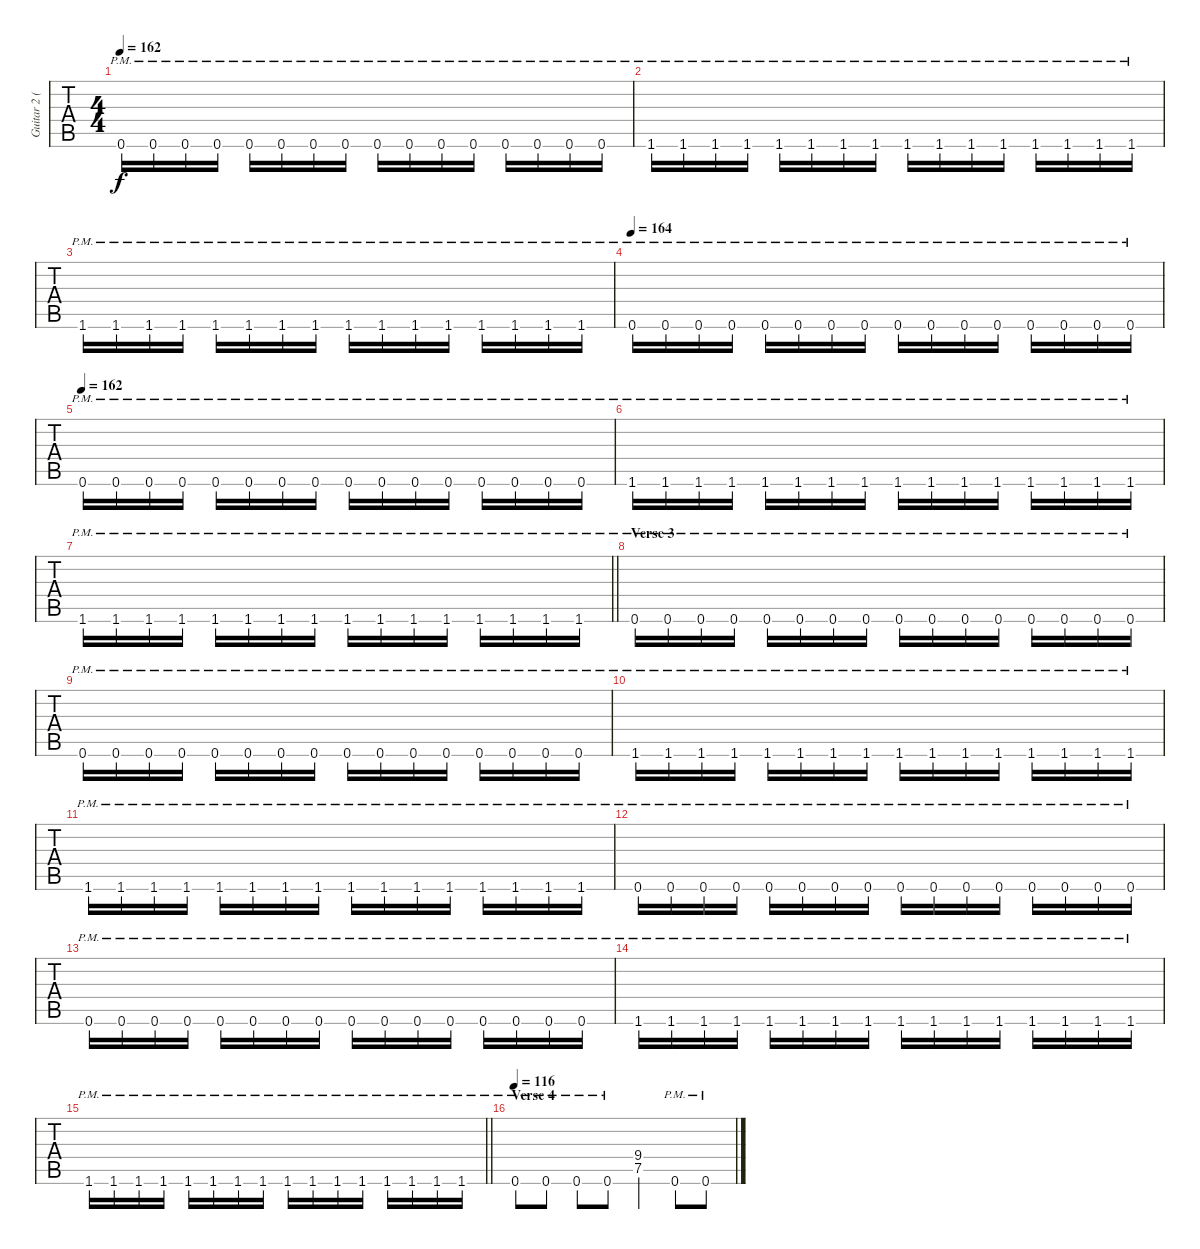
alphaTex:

\track ("Guitar 2 (James Murphy)" "Guitar 2 (") {instrument distortionguitar}
\staff {tabs}
\tuning (D4 A3 F3 C3 G2 D2) {hide}
\ts (4 4)
\tempo 162
\clef g2
\ks c
0.6{pm}.16{dy f} 0.6{pm}.16 0.6{pm}.16 0.6{pm}.16 0.6{pm}.16 0.6{pm}.16 0.6{pm}.16 0.6{pm}.16 0.6{pm}.16 0.6{pm}.16 0.6{pm}.16 0.6{pm}.16 0.6{pm}.16 0.6{pm}.16 0.6{pm}.16 0.6{pm}.16 |
1.6{pm}.16 1.6{pm}.16 1.6{pm}.16 1.6{pm}.16 1.6{pm}.16 1.6{pm}.16 1.6{pm}.16 1.6{pm}.16 1.6{pm}.16 1.6{pm}.16 1.6{pm}.16 1.6{pm}.16 1.6{pm}.16 1.6{pm}.16 1.6{pm}.16 1.6{pm}.16 |
1.6{pm}.16 1.6{pm}.16 1.6{pm}.16 1.6{pm}.16 1.6{pm}.16 1.6{pm}.16 1.6{pm}.16 1.6{pm}.16 1.6{pm}.16 1.6{pm}.16 1.6{pm}.16 1.6{pm}.16 1.6{pm}.16 1.6{pm}.16 1.6{pm}.16 1.6{pm}.16 |
\tempo 164
0.6{pm}.16 0.6{pm}.16 0.6{pm}.16 0.6{pm}.16 0.6{pm}.16 0.6{pm}.16 0.6{pm}.16 0.6{pm}.16 0.6{pm}.16 0.6{pm}.16 0.6{pm}.16 0.6{pm}.16 0.6{pm}.16 0.6{pm}.16 0.6{pm}.16 0.6{pm}.16 |
\tempo 162
0.6{pm}.16 0.6{pm}.16 0.6{pm}.16 0.6{pm}.16 0.6{pm}.16 0.6{pm}.16 0.6{pm}.16 0.6{pm}.16 0.6{pm}.16 0.6{pm}.16 0.6{pm}.16 0.6{pm}.16 0.6{pm}.16 0.6{pm}.16 0.6{pm}.16 0.6{pm}.16 |
1.6{pm}.16 1.6{pm}.16 1.6{pm}.16 1.6{pm}.16 1.6{pm}.16 1.6{pm}.16 1.6{pm}.16 1.6{pm}.16 1.6{pm}.16 1.6{pm}.16 1.6{pm}.16 1.6{pm}.16 1.6{pm}.16 1.6{pm}.16 1.6{pm}.16 1.6{pm}.16 |
\barLineRight lightlight
1.6{pm}.16 1.6{pm}.16 1.6{pm}.16 1.6{pm}.16 1.6{pm}.16 1.6{pm}.16 1.6{pm}.16 1.6{pm}.16 1.6{pm}.16 1.6{pm}.16 1.6{pm}.16 1.6{pm}.16 1.6{pm}.16 1.6{pm}.16 1.6{pm}.16 1.6{pm}.16 |
\section ("" "Verse 3")
0.6{pm}.16 0.6{pm}.16 0.6{pm}.16 0.6{pm}.16 0.6{pm}.16 0.6{pm}.16 0.6{pm}.16 0.6{pm}.16 0.6{pm}.16 0.6{pm}.16 0.6{pm}.16 0.6{pm}.16 0.6{pm}.16 0.6{pm}.16 0.6{pm}.16 0.6{pm}.16 |
0.6{pm}.16 0.6{pm}.16 0.6{pm}.16 0.6{pm}.16 0.6{pm}.16 0.6{pm}.16 0.6{pm}.16 0.6{pm}.16 0.6{pm}.16 0.6{pm}.16 0.6{pm}.16 0.6{pm}.16 0.6{pm}.16 0.6{pm}.16 0.6{pm}.16 0.6{pm}.16 |
1.6{pm}.16 1.6{pm}.16 1.6{pm}.16 1.6{pm}.16 1.6{pm}.16 1.6{pm}.16 1.6{pm}.16 1.6{pm}.16 1.6{pm}.16 1.6{pm}.16 1.6{pm}.16 1.6{pm}.16 1.6{pm}.16 1.6{pm}.16 1.6{pm}.16 1.6{pm}.16 |
1.6{pm}.16 1.6{pm}.16 1.6{pm}.16 1.6{pm}.16 1.6{pm}.16 1.6{pm}.16 1.6{pm}.16 1.6{pm}.16 1.6{pm}.16 1.6{pm}.16 1.6{pm}.16 1.6{pm}.16 1.6{pm}.16 1.6{pm}.16 1.6{pm}.16 1.6{pm}.16 |
0.6{pm}.16 0.6{pm}.16 0.6{pm}.16 0.6{pm}.16 0.6{pm}.16 0.6{pm}.16 0.6{pm}.16 0.6{pm}.16 0.6{pm}.16 0.6{pm}.16 0.6{pm}.16 0.6{pm}.16 0.6{pm}.16 0.6{pm}.16 0.6{pm}.16 0.6{pm}.16 |
0.6{pm}.16 0.6{pm}.16 0.6{pm}.16 0.6{pm}.16 0.6{pm}.16 0.6{pm}.16 0.6{pm}.16 0.6{pm}.16 0.6{pm}.16 0.6{pm}.16 0.6{pm}.16 0.6{pm}.16 0.6{pm}.16 0.6{pm}.16 0.6{pm}.16 0.6{pm}.16 |
1.6{pm}.16 1.6{pm}.16 1.6{pm}.16 1.6{pm}.16 1.6{pm}.16 1.6{pm}.16 1.6{pm}.16 1.6{pm}.16 1.6{pm}.16 1.6{pm}.16 1.6{pm}.16 1.6{pm}.16 1.6{pm}.16 1.6{pm}.16 1.6{pm}.16 1.6{pm}.16 |
\barLineRight lightlight
1.6{pm}.16 1.6{pm}.16 1.6{pm}.16 1.6{pm}.16 1.6{pm}.16 1.6{pm}.16 1.6{pm}.16 1.6{pm}.16 1.6{pm}.16 1.6{pm}.16 1.6{pm}.16 1.6{pm}.16 1.6{pm}.16 1.6{pm}.16 1.6{pm}.16 1.6{pm}.16 |
\section ("" "Verse 4")
\tempo 116
0.6{pm}.8 0.6{pm}.8 0.6{pm}.8 0.6{pm}.8 (9.4 7.5).4 0.6{pm}.8 0.6{pm}.8
